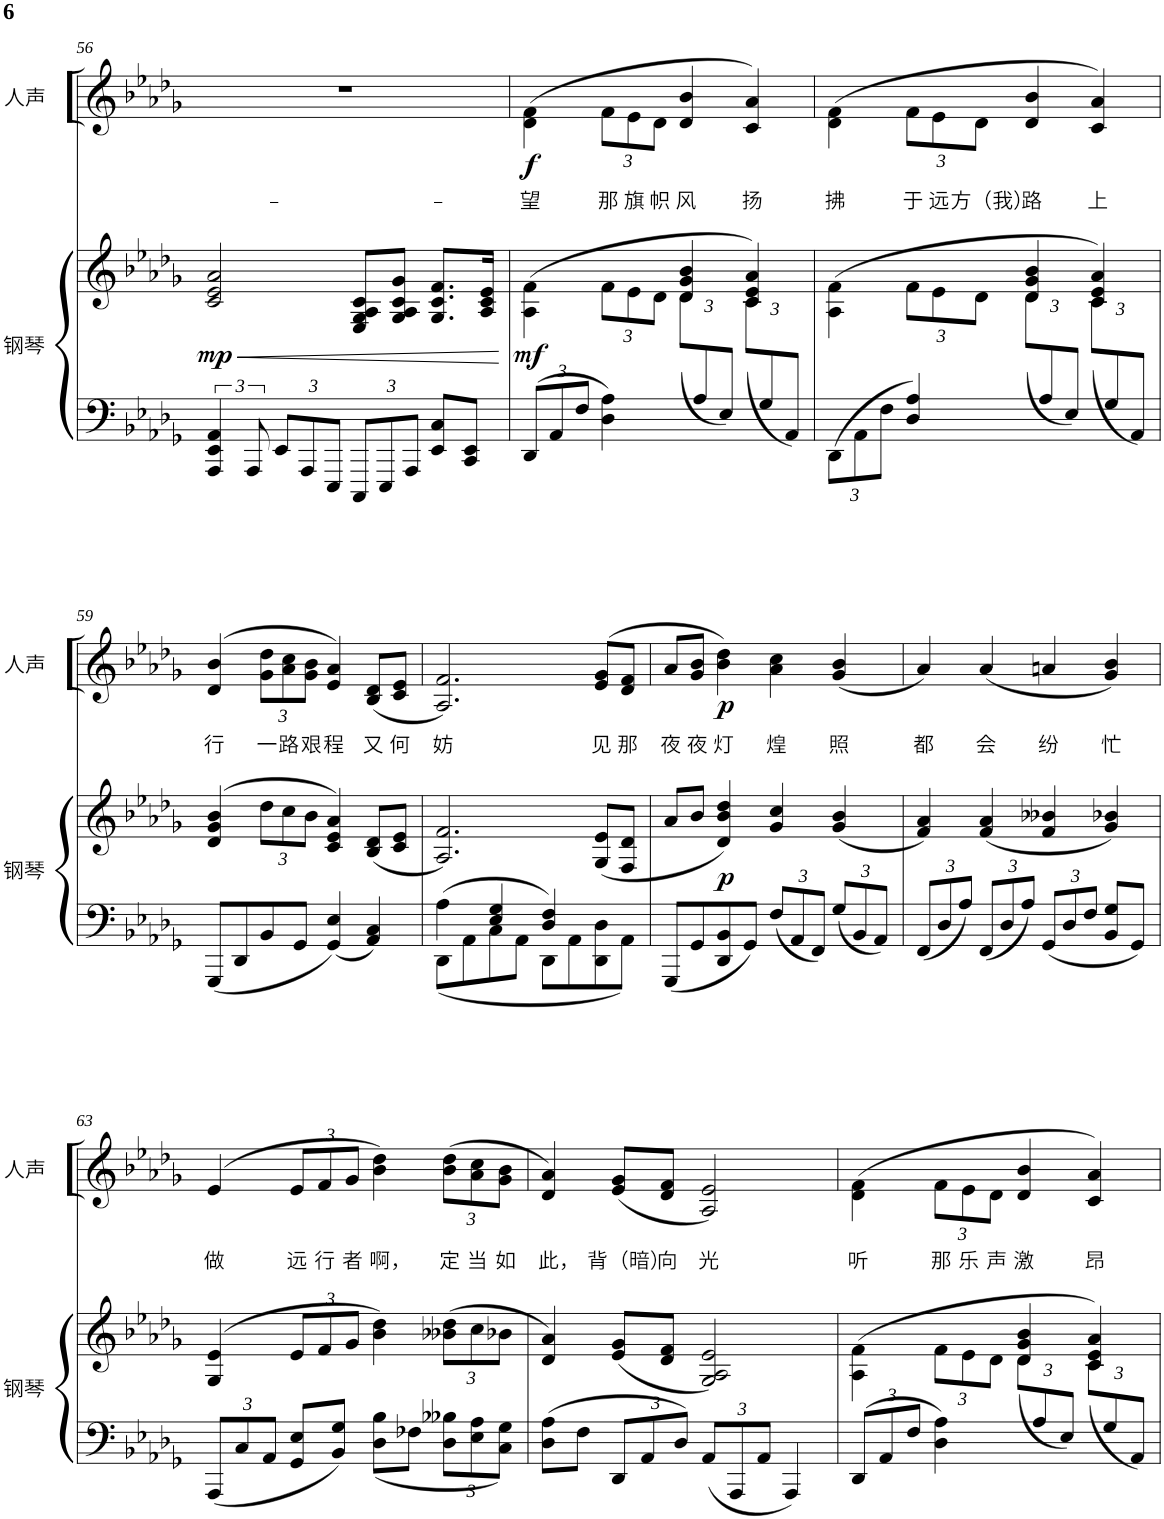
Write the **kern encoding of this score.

**kern	**kern	**dynam	**kern	**text	**dynam
*part2	*part2	*part2	*part1	*part1	*part1
*staff3	*staff2	*staff2/3	*staff1	*staff1	*staff1
*I"钢琴	*	*	*I"人声	*	*
!!LO:PB:g=z
*clefF4	*clefG2	*	*clefG2	*	*
*k[b-e-a-d-g-]	*k[b-e-a-d-g-]	*	*k[b-e-a-d-g-]	*	*
*M4/4	*M4/4	*	*M4/4	*	*
=56	=56	=56	=56	=56	=56
!	!	!LO:DY:b	!	!	!
6AAA-/ 6EE-/ 6AA-/	2c/ 2e-/ 2a-/	mp	1r	.	.
12AAA-/	.	.	.	.	.
*Xbrackettup	*	*	*	*	*
12EE-/L	.	.	.	.	.
12AAA-/	.	.	.	.	.
12EEE-/J	.	.	.	.	.
12CCC/L	8E-/ 8G-/ 8A-/ 8c/L	.	.	.	.
12EEE-/	.	.	.	.	.
.	8G-/ 8A-/ 8c/ 8g-/J	.	.	.	.
12AAA-/J	.	.	.	.	.
8EE-/ 8C/L	8.G-/ 8.c/ 8.f/L	.	.	.	.
8CC/ 8EE-/J	.	.	.	.	.
.	16A-/ 16c/ 16e-/Jk	.	.	.	.
=57	=57	=57	=57	=57	=57
*	*^	*	*	*	*
!	!	!	!LO:DY:b	!	!LO:LY:b	!LO:DY:b
12DD-/L	(4A-\ 4f\	2ryy	mf	(4d-\ 4f\	望	f
12AA-/	.	.	.	.	.	.
12F/J	.	.	.	.	.	.
*	*Xbrackettup	*	*	*Xbrackettup	*	*
!	!	!	!	!	!LO:LY:b	!
4D-\ 4A-\	12f\L	.	.	12f\L	那	.
!	!	!	!	!	!LO:LY:b	!
.	12e-\	.	.	12e-\	旗	.
!	!	!	!	!	!LO:LY:b	!
.	12d-\J	.	.	12d-\J	帜	.
!	!	!	!	!	!LO:LY:b	!
12ryy	4d-/ 4g-/ 4b-/	(<12d-\L	.	4d-/ 4b-/	风	.
12A-/	.	6ryy	.	.	.	.
12E-/J)	.	.	.	.	.	.
!	!	!	!	!	!LO:LY:b	!
12ryy	4c/ 4e-/ 4a-/)	(<12c\L	.	4c/ 4a-/)	扬	.
12G-/	.	6ryy	.	.	.	.
12AA-/J)	.	.	.	.	.	.
=58	=58	=58	=58	=58	=58	=58
!	!	!	!	!	!LO:LY:b	!
12DD-\L	(4A-\ 4f\	2ryy	.	(4d-\ 4f\	拂	.
12AA-\	.	.	.	.	.	.
12F\J	.	.	.	.	.	.
!	!	!	!	!	!LO:LY:b	!
4D-/ 4A-/	12f\L	.	.	12f\L	于	.
!	!	!	!	!	!LO:LY:b	!
.	12e-\	.	.	12e-\	远	.
!	!	!	!	!	!LO:LY:b	!
.	12d-\J	.	.	12d-\J	方（我）	.
!	!	!	!	!	!LO:LY:b	!
12ryy	4d-/ 4g-/ 4b-/	(<12d-\L	.	4d-/ 4b-/	路	.
12A-/	.	6ryy	.	.	.	.
12E-/J)	.	.	.	.	.	.
!	!	!	!	!	!LO:LY:b	!
12ryy	4c/ 4e-/ 4a-/)	(<12c\L	.	4c/ 4a-/)	上	.
12G-/	.	6ryy	.	.	.	.
12AA-/J)	.	.	.	.	.	.
*	*v	*v	*	*	*	*
!!LO:LB:g=z
=59	=59	=59	=59	=59	=59
!	!	!	!	!LO:LY:b	!
8GGG-/L	(4d-/ 4g-/ 4b-/	.	(4d-/ 4b-/	行	.
8DD-/	.	.	.	.	.
!	!	!	!	!LO:LY:b	!
8BB-/	12dd-\L	.	12g-\ 12dd-\L	一	.
!	!	!	!	!LO:LY:b	!
.	12cc\	.	12a-\ 12cc\	路	.
8GG-/J	.	.	.	.	.
!	!	!	!	!LO:LY:b	!
.	12b-\J	.	12g-\ 12b-\J	艰	.
!	!	!	!	!LO:LY:b	!
4GG-/ 4E-/	4c/ 4e-/ 4a-/)	.	4e-/ 4a-/)	程	.
!	!	!	!	!LO:LY:b	!
4AA-/ 4C/	(8B-/ 8d-/L	.	(8B-/ 8d-/L	又	.
!	!	!	!	!LO:LY:b	!
.	8c/ 8e-/J	.	8c/ 8e-/J	何	.
=60	=60	=60	=60	=60	=60
*^	*	*	*	*	*
!	!	!	!	!	!LO:LY:b	!
8DD-\L	4A-\	2.A-/ 2.f/)	.	2.A-/ 2.f/)	妨	.
8AA-\	.	.	.	.	.	.
8C\	4E-/ 4G-/	.	.	.	.	.
8AA-\J	.	.	.	.	.	.
8DD-\L	4D-/ 4F/	.	.	.	.	.
8AA-\	.	.	.	.	.	.
!	!	!	!	!	!LO:LY:b	!
8DD-\ 8D-\	4ryy	(8G-/ 8e-/L	.	(8e-/ 8g-/L	见	.
!	!	!	!	!	!LO:LY:b	!
8AA-\J	.	8F/ 8d-/J	.	8d-/ 8f/J	那	.
*v	*v	*	*	*	*	*
=61	=61	=61	=61	=61	=61
!	!	!	!	!LO:LY:b	!
8GGG-/L	8a-/L	.	8a-/L	夜	.
!	!	!	!	!LO:LY:b	!
8GG-/	8b-/J	.	8g-/ 8b-/J	夜	.
!	!	!LO:DY:b	!	!LO:LY:b	!LO:DY:b
8DD-/ 8BB-/	4d-/ 4b-/ 4dd-/)	p	4b-\ 4dd-\)	灯	p
8GG-/J	.	.	.	.	.
!	!	!	!	!LO:LY:b	!
12F/L	4g-/ 4cc/	.	4a-\ 4cc\	煌	.
12AA-/	.	.	.	.	.
12FF/J	.	.	.	.	.
!	!	!	!	!LO:LY:b	!
12G-/L	(4g-/ 4b-/	.	(4g-/ 4b-/	照	.
12BB-/	.	.	.	.	.
12AA-/J	.	.	.	.	.
=62	=62	=62	=62	=62	=62
!	!	!	!	!LO:LY:b	!
12FF/L	4f/ 4a-/)	.	4a-/)	都	.
12D-/	.	.	.	.	.
12A-/J	.	.	.	.	.
!	!	!	!	!LO:LY:b	!
12FF/L	(4f/ 4a-/	.	(4a-/	会	.
12D-/	.	.	.	.	.
12A-/J	.	.	.	.	.
!	!	!	!	!LO:LY:b	!
12GG-/L	4f/ 4b--X/	.	4an/	纷	.
12D-/	.	.	.	.	.
12F/J	.	.	.	.	.
!	!	!	!	!LO:LY:b	!
8BB-/ 8G-/L	4g-/ 4b-X/)	.	4g-/ 4b-/)	忙	.
8GG-/J	.	.	.	.	.
!!LO:LB:g=z
=63	=63	=63	=63	=63	=63
!	!	!	!	!LO:LY:b	!
12AAA-/L	(4G-/ 4e-/	.	(4e-/	做	.
12C/	.	.	.	.	.
12AA-/J	.	.	.	.	.
!	!	!	!	!LO:LY:b	!
8GG-/ 8E-/L	12e-/L	.	12e-/L	远	.
!	!	!	!	!LO:LY:b	!
.	12f/	.	12f/	行	.
8BB-/ 8G-/J	.	.	.	.	.
!	!	!	!	!LO:LY:b	!
.	12g-/J	.	12g-/J	者	.
!	!	!	!	!LO:LY:b	!
8D-\ 8B-\L	4b-\ 4dd-\)	.	4b-\ 4dd-\)	啊，	.
8F-X\J	.	.	.	.	.
!	!	!	!	!LO:LY:b	!
12D-\ 12B--X\L	(12b--X\ 12dd-\L	.	(12b-\ 12dd-\L	定	.
!	!	!	!	!LO:LY:b	!
12E-\ 12A-\	12cc\	.	12a-\ 12cc\	当	.
!	!	!	!	!LO:LY:b	!
12C\ 12G-\J	12b-X\J	.	12g-\ 12b-\J	如	.
=64	=64	=64	=64	=64	=64
!	!	!	!	!LO:LY:b	!
8D-\ 8A-\L	4d-/ 4a-/)	.	4d-/ 4a-/)	此，	.
8F\J	.	.	.	.	.
!	!	!	!	!LO:LY:b	!
12DD-/L	(8e-/ 8g-/L	.	(8e-/ 8g-/L	背（暗）	.
12AA-/	.	.	.	.	.
!	!	!	!	!LO:LY:b	!
.	8d-/ 8f/J	.	8d-/ 8f/J	向	.
12D-/J	.	.	.	.	.
!	!	!	!	!LO:LY:b	!
12AA-/L	2G-/ 2A-/ 2e-/)	.	2A-/ 2e-/)	光	.
12AAA-/	.	.	.	.	.
12AA-/J	.	.	.	.	.
4AAA-/	.	.	.	.	.
=65	=65	=65	=65	=65	=65
*	*^	*	*	*	*
!	!	!	!	!	!LO:LY:b	!
12DD-/L	(4A-\ 4f\	2ryy	.	(4d-\ 4f\	听	.
12AA-/	.	.	.	.	.	.
12F/J	.	.	.	.	.	.
!	!	!	!	!	!LO:LY:b	!
4D-\ 4A-\	12f\L	.	.	12f\L	那	.
!	!	!	!	!	!LO:LY:b	!
.	12e-\	.	.	12e-\	乐	.
!	!	!	!	!	!LO:LY:b	!
.	12d-\J	.	.	12d-\J	声	.
!	!	!	!	!	!LO:LY:b	!
12ryy	4d-/ 4g-/ 4b-/	(<12d-\L	.	4d-/ 4b-/	激	.
12A-/	.	6ryy	.	.	.	.
12E-/J)	.	.	.	.	.	.
!	!	!	!	!	!LO:LY:b	!
12ryy	4c/ 4e-/ 4a-/)	(<12c\L	.	4c/ 4a-/)	昂	.
12G-/	.	6ryy	.	.	.	.
12AA-/J)	.	.	.	.	.	.
*	*v	*v	*	*	*	*
=	=	=	=	=	=
*-	*-	*-	*-	*-	*-
